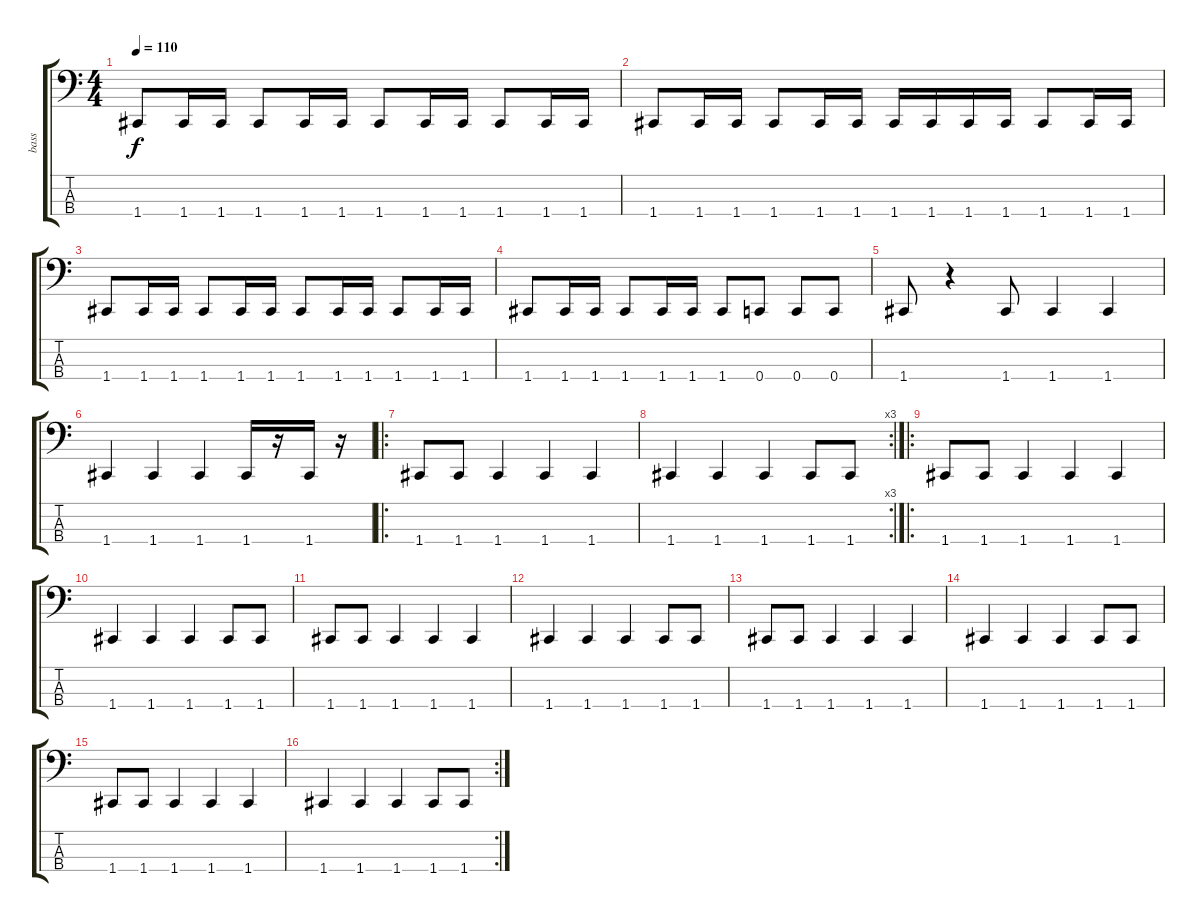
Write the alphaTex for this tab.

\track ("bass" "bass") {instrument electricbasspick}
\staff {score tabs}
\tuning (Eb2 Bb1 F1 C1) {hide}
\ts (4 4)
\tempo 110
\clef f4
\ks c
1.4.8{dy f instrument electricbasspick} 1.4.16 1.4.16 1.4.8 1.4.16 1.4.16 1.4.8 1.4.16 1.4.16 1.4.8 1.4.16 1.4.16 |
1.4.8 1.4.16 1.4.16 1.4.8 1.4.16 1.4.16 1.4.16 1.4.16 1.4.16 1.4.16 1.4.8 1.4.16 1.4.16 |
1.4.8 1.4.16 1.4.16 1.4.8 1.4.16 1.4.16 1.4.8 1.4.16 1.4.16 1.4.8 1.4.16 1.4.16 |
1.4.8 1.4.16 1.4.16 1.4.8 1.4.16 1.4.16 1.4.8 0.4.8 0.4.8 0.4.8 |
1.4.8 r.4 1.4.8 1.4.4 1.4.4 |
1.4.4 1.4.4 1.4.4 1.4.16 r.16 1.4.16 r.16 |
\ro
1.4.8 1.4.8 1.4.4 1.4.4 1.4.4 |
\rc 3
1.4.4 1.4.4 1.4.4 1.4.8 1.4.8 |
\ro
1.4.8 1.4.8 1.4.4 1.4.4 1.4.4 |
1.4.4 1.4.4 1.4.4 1.4.8 1.4.8 |
1.4.8 1.4.8 1.4.4 1.4.4 1.4.4 |
1.4.4 1.4.4 1.4.4 1.4.8 1.4.8 |
1.4.8 1.4.8 1.4.4 1.4.4 1.4.4 |
1.4.4 1.4.4 1.4.4 1.4.8 1.4.8 |
1.4.8 1.4.8 1.4.4 1.4.4 1.4.4 |
\rc 2
1.4.4 1.4.4 1.4.4 1.4.8 1.4.8
